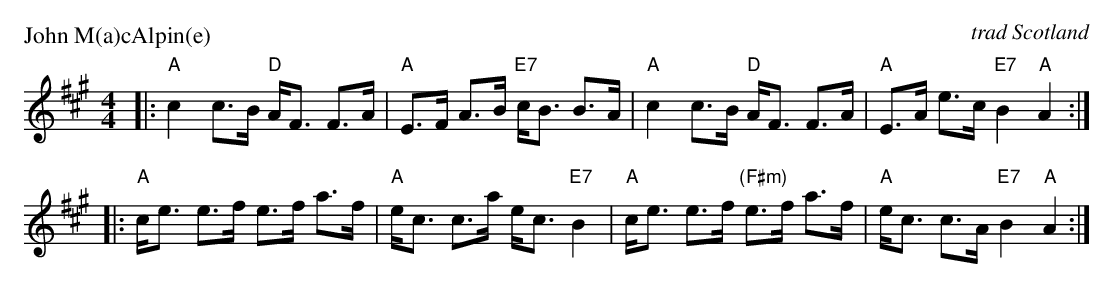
X:1
P: John M(a)cAlpin(e)
O: trad Scotland
M: 4/4
L: 1/8
K: A
|:\
"A"c2 c>B "D"A<F F>A | "A"E>F A>B "E7"c<B B>A |\
"A"c2 c>B "D"A<F F>A | "A"E>A e>c "E7"B2 "A"A2 :|
|:\
"A"c<e e>f        e>f a>f | "A"e<c c>a  e<c "E7"B2 |\
"A"c<e e>f "(F#m)"e>f a>f | "A"e<c c>A "E7"B2 "A"A2 :|
